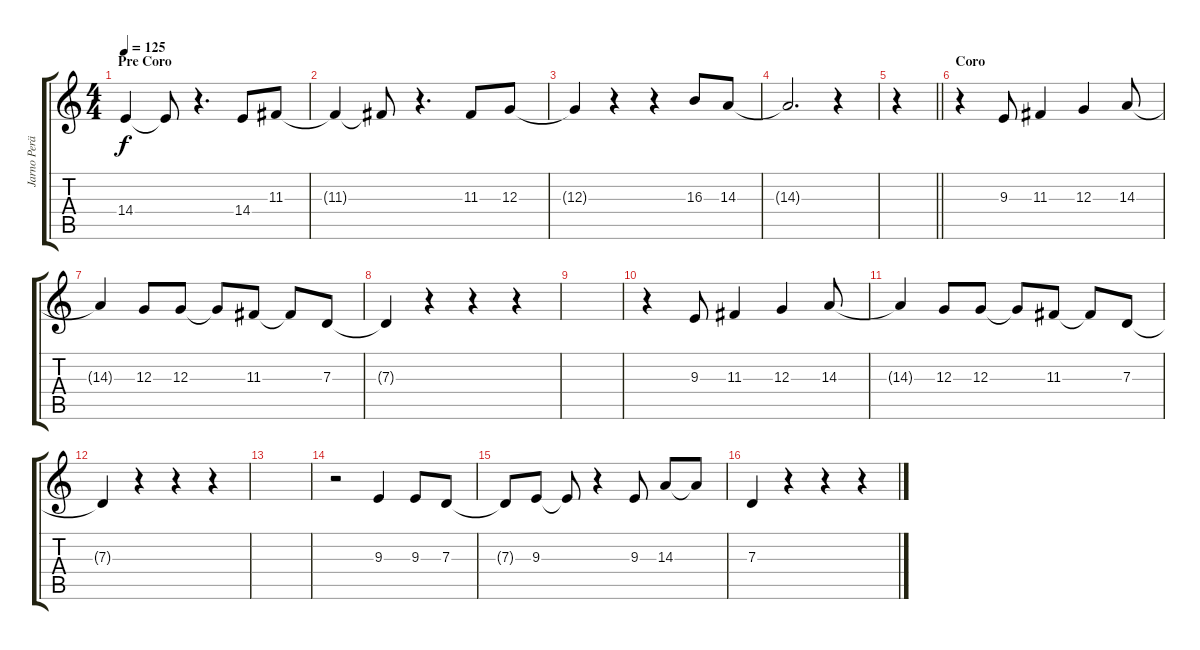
\track ("Jarno Perätalo" "Jarno Perä") {instrument lead6voice}
\staff {score tabs}
\tuning (E4 B3 G3 D3 A2 E2) {hide}
\ts (4 4)
\section ("" "Pre Coro")
\tempo 125
\clef g2
\ks c
14.4{t}.4{dy f} 14.4{t}.8 r.4{d} 14.4.8 11.3.8 |
11.3{t}.4 11.3{t}.8 r.4{d} 11.3.8 12.3.8 |
12.3{t}.4 r.4 r.4 16.3.8 14.3.8 |
14.3{t}.2{d} r.4 |
\barLineRight lightlight
r.4 |
\section ("" "Coro")
r.4 9.3.8 11.3.4 12.3.4 14.3.8 |
14.3{t}.4 12.3.8 12.3.8 12.3{t}.8 11.3.8 11.3{t}.8 7.3.8 |
7.3{t}.4 r.4 r.4 r.4 |
|
r.4 9.3.8 11.3.4 12.3.4 14.3.8 |
14.3{t}.4 12.3.8 12.3.8 12.3{t}.8 11.3.8 11.3{t}.8 7.3.8 |
7.3{t}.4 r.4 r.4 r.4 |
|
r.2 9.3.4 9.3.8 7.3.8 |
7.3{t}.8 9.3.8 9.3{t}.8 r.4 9.3.8 14.3.8 14.3{t}.8 |
7.3.4 r.4 r.4 r.4
